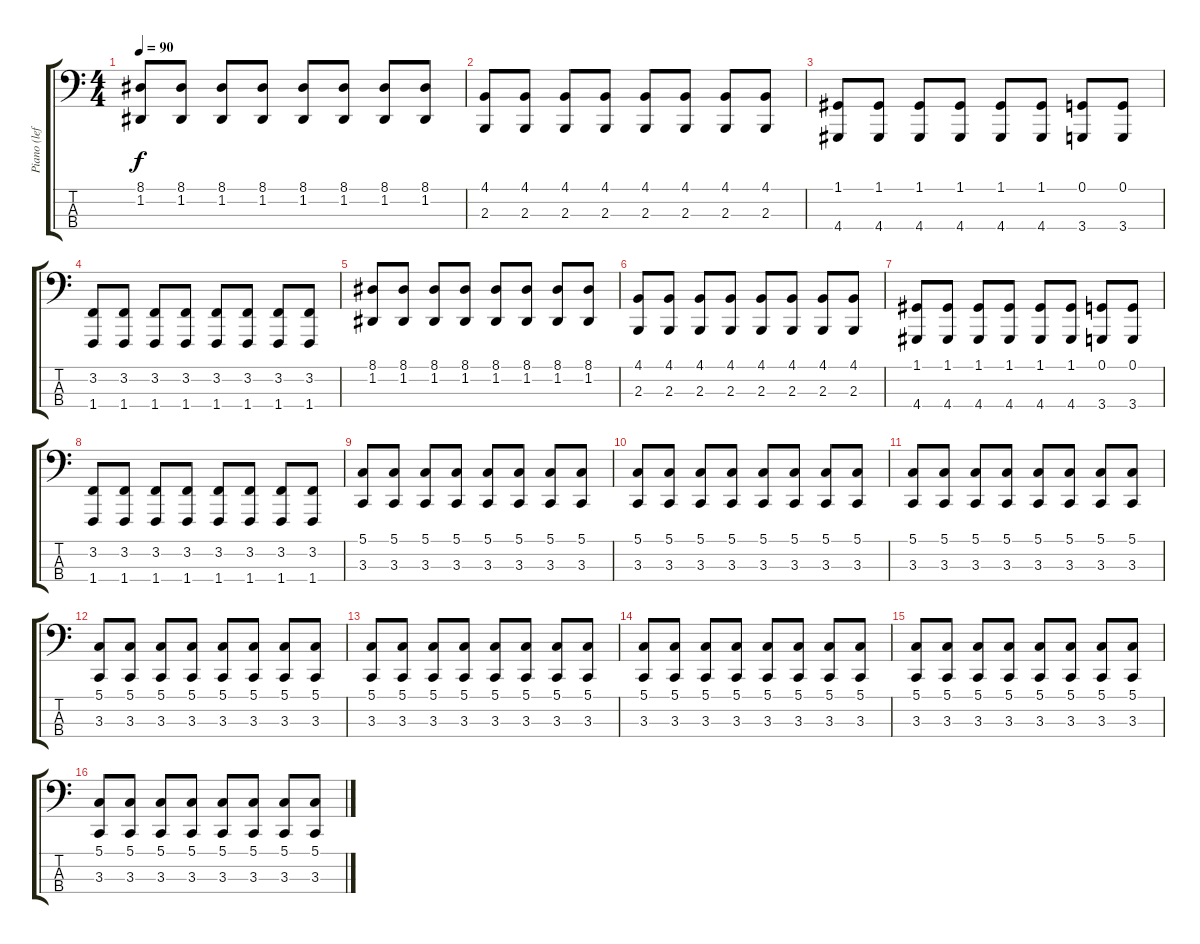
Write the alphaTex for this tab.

\track ("Piano (left hand)" "Piano (lef") {instrument acousticgrandpiano}
\staff {score tabs}
\tuning (G2 D2 A1 E1) {hide}
\ts (4 4)
\tempo 90
\clef f4
\ks c
(8.1 1.2).8{dy f} (8.1 1.2).8 (8.1 1.2).8 (8.1 1.2).8 (8.1 1.2).8 (8.1 1.2).8 (8.1 1.2).8 (8.1 1.2).8 |
(4.1 2.3).8 (4.1 2.3).8 (4.1 2.3).8 (4.1 2.3).8 (4.1 2.3).8 (4.1 2.3).8 (4.1 2.3).8 (4.1 2.3).8 |
(1.1 4.4).8 (1.1 4.4).8 (1.1 4.4).8 (1.1 4.4).8 (1.1 4.4).8 (1.1 4.4).8 (0.1 3.4).8 (0.1 3.4).8 |
(3.2 1.4).8 (3.2 1.4).8 (3.2 1.4).8 (3.2 1.4).8 (3.2 1.4).8 (3.2 1.4).8 (3.2 1.4).8 (3.2 1.4).8 |
(8.1 1.2).8 (8.1 1.2).8 (8.1 1.2).8 (8.1 1.2).8 (8.1 1.2).8 (8.1 1.2).8 (8.1 1.2).8 (8.1 1.2).8 |
(4.1 2.3).8 (4.1 2.3).8 (4.1 2.3).8 (4.1 2.3).8 (4.1 2.3).8 (4.1 2.3).8 (4.1 2.3).8 (4.1 2.3).8 |
(1.1 4.4).8 (1.1 4.4).8 (1.1 4.4).8 (1.1 4.4).8 (1.1 4.4).8 (1.1 4.4).8 (0.1 3.4).8 (0.1 3.4).8 |
(3.2 1.4).8 (3.2 1.4).8 (3.2 1.4).8 (3.2 1.4).8 (3.2 1.4).8 (3.2 1.4).8 (3.2 1.4).8 (3.2 1.4).8 |
(5.1 3.3).8 (5.1 3.3).8 (5.1 3.3).8 (5.1 3.3).8 (5.1 3.3).8 (5.1 3.3).8 (5.1 3.3).8 (5.1 3.3).8 |
(5.1 3.3).8 (5.1 3.3).8 (5.1 3.3).8 (5.1 3.3).8 (5.1 3.3).8 (5.1 3.3).8 (5.1 3.3).8 (5.1 3.3).8 |
(5.1 3.3).8 (5.1 3.3).8 (5.1 3.3).8 (5.1 3.3).8 (5.1 3.3).8 (5.1 3.3).8 (5.1 3.3).8 (5.1 3.3).8 |
(5.1 3.3).8 (5.1 3.3).8 (5.1 3.3).8 (5.1 3.3).8 (5.1 3.3).8 (5.1 3.3).8 (5.1 3.3).8 (5.1 3.3).8 |
(5.1 3.3).8 (5.1 3.3).8 (5.1 3.3).8 (5.1 3.3).8 (5.1 3.3).8 (5.1 3.3).8 (5.1 3.3).8 (5.1 3.3).8 |
(5.1 3.3).8 (5.1 3.3).8 (5.1 3.3).8 (5.1 3.3).8 (5.1 3.3).8 (5.1 3.3).8 (5.1 3.3).8 (5.1 3.3).8 |
(5.1 3.3).8 (5.1 3.3).8 (5.1 3.3).8 (5.1 3.3).8 (5.1 3.3).8 (5.1 3.3).8 (5.1 3.3).8 (5.1 3.3).8 |
(5.1 3.3).8 (5.1 3.3).8 (5.1 3.3).8 (5.1 3.3).8 (5.1 3.3).8 (5.1 3.3).8 (5.1 3.3).8 (5.1 3.3).8
